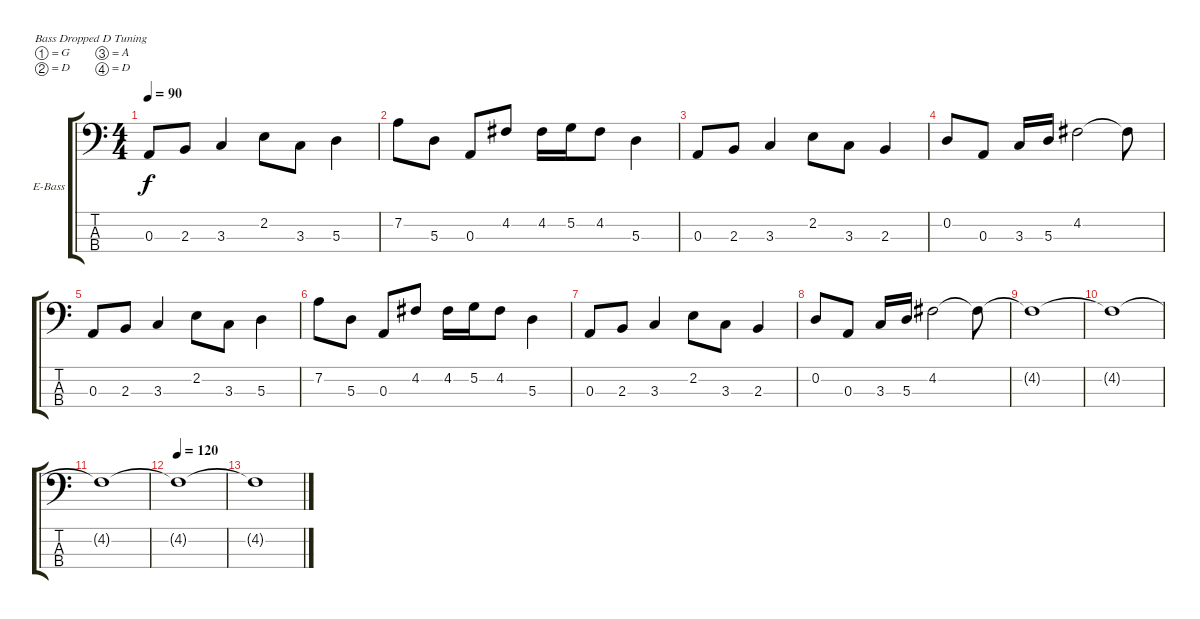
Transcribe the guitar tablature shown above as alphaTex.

\defaultSystemsLayout 4
\bracketExtendMode groupsimilarinstruments
\firstSystemTrackNameOrientation horizontal
\otherSystemsTrackNameOrientation horizontal
\track ("Electric Bass" "E-Bass") {instrument electricbassfinger}
\staff {score tabs}
\tuning (G2 D2 A1 D1)
\ts (4 4)
\tempo 90
\clef f4
\ks c
0.3.8{dy f} 2.3.8 3.3.4 2.2.8 3.3.8 5.3.4 |
7.2.8 5.3.8 0.3.8 4.2.8 4.2.16 5.2.16 4.2.8 5.3.4 |
0.3.8 2.3.8 3.3.4 2.2.8 3.3.8 2.3.4 |
0.2.8 0.3.8 3.3.16 5.3.16 4.2.2 4.2{t}.8 |
0.3.8 2.3.8 3.3.4 2.2.8 3.3.8 5.3.4 |
7.2.8 5.3.8 0.3.8 4.2.8 4.2.16 5.2.16 4.2.8 5.3.4 |
0.3.8 2.3.8 3.3.4 2.2.8 3.3.8 2.3.4 |
0.2.8 0.3.8 3.3.16 5.3.16 4.2.2 4.2{t}.8 |
4.2{t}.1 |
4.2{t}.1 |
4.2{t}.1 |
\tempo 120
4.2{t}.1 |
4.2{t}.1
